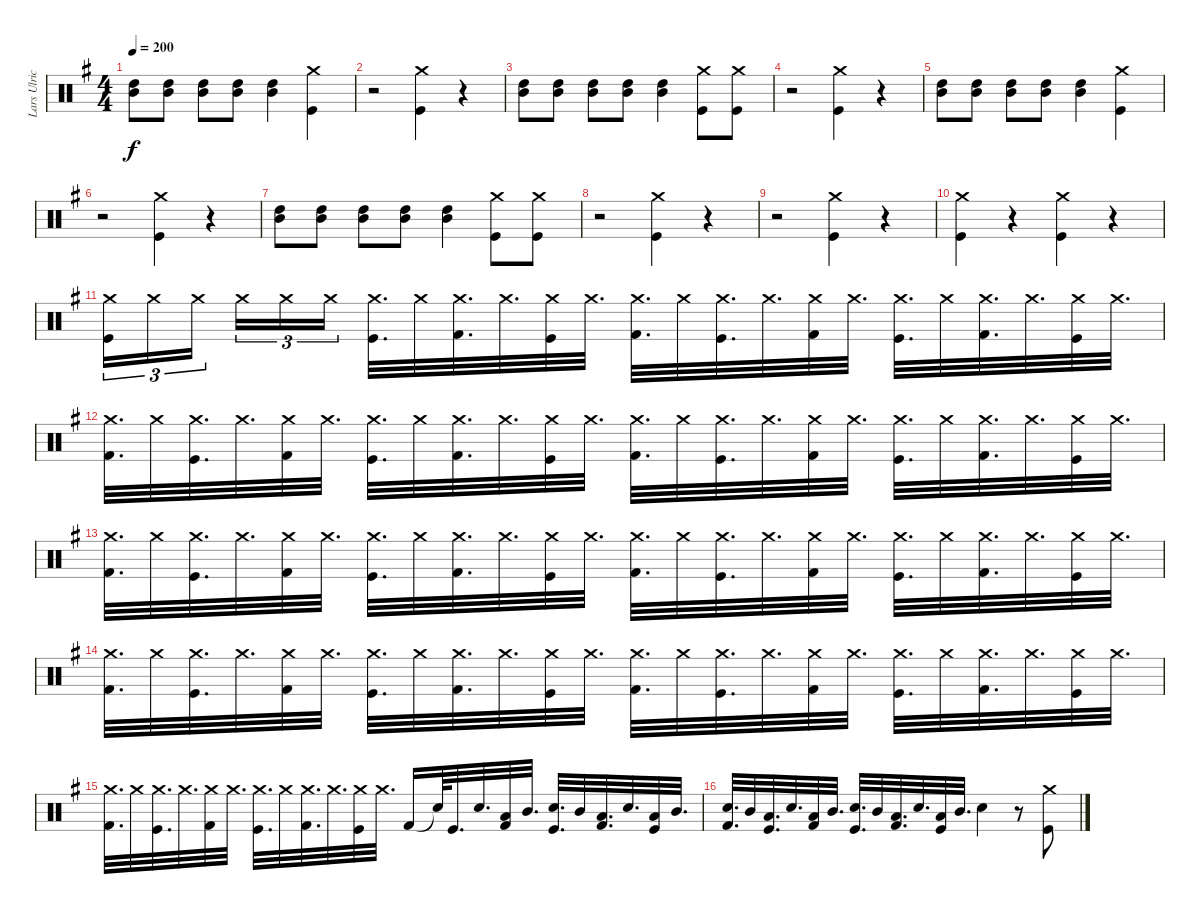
\track ("Lars Ulrich" "Lars Ulric") {instrument percussion}
\staff {score}
\articulation defaults
\ts (4 4)
\tempo 200
\clef neutral
\ks g
("High Tom (hit)" "Mid Tom (hit)").8{dy f} ("High Tom (hit)" "Mid Tom (hit)").8 ("High Tom (hit)" "Mid Tom (hit)").8 ("High Tom (hit)" "Mid Tom (hit)").8 ("High Tom (hit)" "Mid Tom (hit)").4 ("Crash medium (hit)" "Kick (hit)").4 |
r.2 ("Kick (hit)" "Crash medium (hit)").4 r.4 |
("High Tom (hit)" "Mid Tom (hit)").8 ("High Tom (hit)" "Mid Tom (hit)").8 ("High Tom (hit)" "Mid Tom (hit)").8 ("High Tom (hit)" "Mid Tom (hit)").8 ("High Tom (hit)" "Mid Tom (hit)").4 ("Crash medium (hit)" "Kick (hit)").8 ("Kick (hit)" "Crash medium (hit)").8 |
r.2 ("Kick (hit)" "Crash medium (hit)").4 r.4 |
("High Tom (hit)" "Mid Tom (hit)").8 ("High Tom (hit)" "Mid Tom (hit)").8 ("High Tom (hit)" "Mid Tom (hit)").8 ("High Tom (hit)" "Mid Tom (hit)").8 ("High Tom (hit)" "Mid Tom (hit)").4 ("Crash medium (hit)" "Kick (hit)").4 |
r.2 ("Kick (hit)" "Crash medium (hit)").4 r.4 |
("High Tom (hit)" "Mid Tom (hit)").8 ("High Tom (hit)" "Mid Tom (hit)").8 ("High Tom (hit)" "Mid Tom (hit)").8 ("High Tom (hit)" "Mid Tom (hit)").8 ("High Tom (hit)" "Mid Tom (hit)").4 ("Crash medium (hit)" "Kick (hit)").8 ("Kick (hit)" "Crash medium (hit)").8 |
r.2 ("Kick (hit)" "Crash medium (hit)").4 r.4 |
r.2 ("Kick (hit)" "Crash medium (hit)").4 r.4 |
("Crash medium (hit)" "Kick (hit)").4 r.4 ("Kick (hit)" "Crash medium (hit)").4 r.4 |
("Kick (hit)" "Crash medium (hit)").16{tu (3 2)} "Crash medium (hit)".16{tu (3 2)} "Crash medium (hit)".16{tu (3 2) beam splitsecondary} "Crash medium (hit)".16{tu (3 2)} "Crash medium (hit)".16{tu (3 2)} "Crash medium (hit)".16{tu (3 2)} ("Kick (hit)" "Crash medium (hit)").32{d} "Crash medium (hit)".32 ("Kick (hit) 2" "Crash medium (hit)").32{d} "Crash medium (hit)".32{d} ("Kick (hit)" "Crash medium (hit)").32 "Crash medium (hit)".32{d} ("Kick (hit) 2" "Crash medium (hit)").32{d} "Crash medium (hit)".32 ("Kick (hit)" "Crash medium (hit)").32{d} "Crash medium (hit)".32{d} ("Kick (hit) 2" "Crash medium (hit)").32 "Crash medium (hit)".32{d} ("Kick (hit)" "Crash medium (hit)").32{d} "Crash medium (hit)".32 ("Kick (hit) 2" "Crash medium (hit)").32{d} "Crash medium (hit)".32{d} ("Kick (hit)" "Crash medium (hit)").32 "Crash medium (hit)".32{d} |
("Kick (hit) 2" "Crash medium (hit)").32{d} "Crash medium (hit)".32 ("Kick (hit)" "Crash medium (hit)").32{d} "Crash medium (hit)".32{d} ("Kick (hit) 2" "Crash medium (hit)").32 "Crash medium (hit)".32{d} ("Kick (hit)" "Crash medium (hit)").32{d} "Crash medium (hit)".32 ("Kick (hit) 2" "Crash medium (hit)").32{d} "Crash medium (hit)".32{d} ("Kick (hit)" "Crash medium (hit)").32 "Crash medium (hit)".32{d} ("Kick (hit) 2" "Crash medium (hit)").32{d} "Crash medium (hit)".32 ("Kick (hit)" "Crash medium (hit)").32{d} "Crash medium (hit)".32{d} ("Kick (hit) 2" "Crash medium (hit)").32 "Crash medium (hit)".32{d} ("Kick (hit)" "Crash medium (hit)").32{d} "Crash medium (hit)".32 ("Kick (hit) 2" "Crash medium (hit)").32{d} "Crash medium (hit)".32{d} ("Kick (hit)" "Crash medium (hit)").32 "Crash medium (hit)".32{d} |
("Kick (hit) 2" "Crash medium (hit)").32{d} "Crash medium (hit)".32 ("Kick (hit)" "Crash medium (hit)").32{d} "Crash medium (hit)".32{d} ("Kick (hit) 2" "Crash medium (hit)").32 "Crash medium (hit)".32{d} ("Kick (hit)" "Crash medium (hit)").32{d} "Crash medium (hit)".32 ("Kick (hit) 2" "Crash medium (hit)").32{d} "Crash medium (hit)".32{d} ("Kick (hit)" "Crash medium (hit)").32 "Crash medium (hit)".32{d} ("Kick (hit) 2" "Crash medium (hit)").32{d} "Crash medium (hit)".32 ("Kick (hit)" "Crash medium (hit)").32{d} "Crash medium (hit)".32{d} ("Kick (hit) 2" "Crash medium (hit)").32 "Crash medium (hit)".32{d} ("Kick (hit)" "Crash medium (hit)").32{d} "Crash medium (hit)".32 ("Kick (hit) 2" "Crash medium (hit)").32{d} "Crash medium (hit)".32{d} ("Kick (hit)" "Crash medium (hit)").32 "Crash medium (hit)".32{d} |
("Kick (hit) 2" "Crash medium (hit)").32{d} "Crash medium (hit)".32 ("Kick (hit)" "Crash medium (hit)").32{d} "Crash medium (hit)".32{d} ("Kick (hit) 2" "Crash medium (hit)").32 "Crash medium (hit)".32{d} ("Kick (hit)" "Crash medium (hit)").32{d} "Crash medium (hit)".32 ("Kick (hit) 2" "Crash medium (hit)").32{d} "Crash medium (hit)".32{d} ("Kick (hit)" "Crash medium (hit)").32 "Crash medium (hit)".32{d} ("Kick (hit) 2" "Crash medium (hit)").32{d} "Crash medium (hit)".32 ("Kick (hit)" "Crash medium (hit)").32{d} "Crash medium (hit)".32{d} ("Kick (hit) 2" "Crash medium (hit)").32 "Crash medium (hit)".32{d} ("Kick (hit)" "Crash medium (hit)").32{d} "Crash medium (hit)".32 ("Kick (hit) 2" "Crash medium (hit)").32{d} "Crash medium (hit)".32{d} ("Kick (hit)" "Crash medium (hit)").32 "Crash medium (hit)".32{d} |
("Kick (hit) 2" "Crash medium (hit)").32{d} "Crash medium (hit)".32 ("Kick (hit)" "Crash medium (hit)").32{d} "Crash medium (hit)".32{d} ("Kick (hit) 2" "Crash medium (hit)").32 "Crash medium (hit)".32{d} ("Kick (hit)" "Crash medium (hit)").32{d} "Crash medium (hit)".32 ("Kick (hit) 2" "Crash medium (hit)").32{d} "Crash medium (hit)".32{d} ("Kick (hit)" "Crash medium (hit)").32 "Crash medium (hit)".32{d} "Kick (hit) 2".16 "Snare (hit)"{t}.64 "Kick (hit)".32{d} "Snare (hit) 2".32{d} ("Low Tom (hit)" "Kick (hit) 2").32 "Mid Tom (hit)".32{d} ("Snare (hit) 2" "Kick (hit)").32{d} "Mid Tom (hit)".32 ("Low Tom (hit)" "Kick (hit) 2").32{d} "Snare (hit) 2".32{d} ("Low Tom (hit)" "Kick (hit)").32 "Mid Tom (hit)".32{d} |
("Snare (hit) 2" "Kick (hit) 2").32{d} "Mid Tom (hit)".32 ("Low Tom (hit)" "Kick (hit)").32{d} "Snare (hit) 2".32{d} ("Low Tom (hit)" "Kick (hit) 2").32 "Mid Tom (hit)".32{d} ("Snare (hit) 2" "Kick (hit)").32{d} "Mid Tom (hit)".32 ("Low Tom (hit)" "Kick (hit) 2").32{d} "Snare (hit) 2".32{d} ("Low Tom (hit)" "Kick (hit)").32 "Mid Tom (hit)".32{d} "Snare (hit) 2".4 r.8 ("Kick (hit)" "Crash medium (hit)").8
